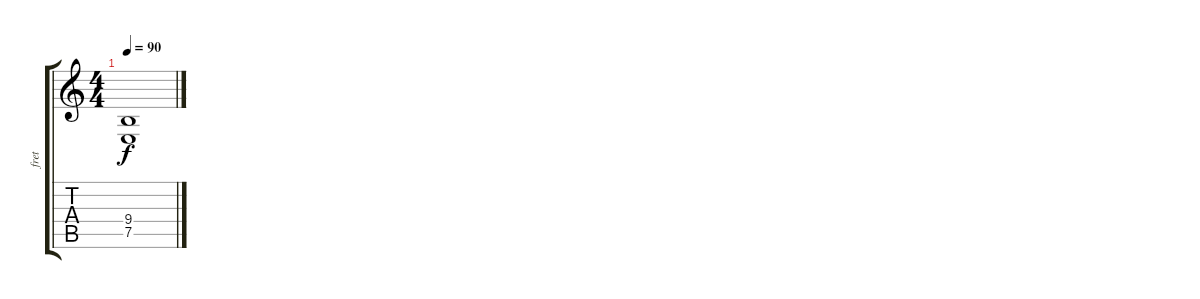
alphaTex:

\track ("fret" "fret") {instrument guitarfretnoise}
\staff {score tabs}
\tuning (E4 B3 G3 D3 A2 E2) {hide}
\ts (4 4)
\tempo 90
\clef g2
\ks c
(9.4 7.5).1{dy f instrument guitarfretnoise}
